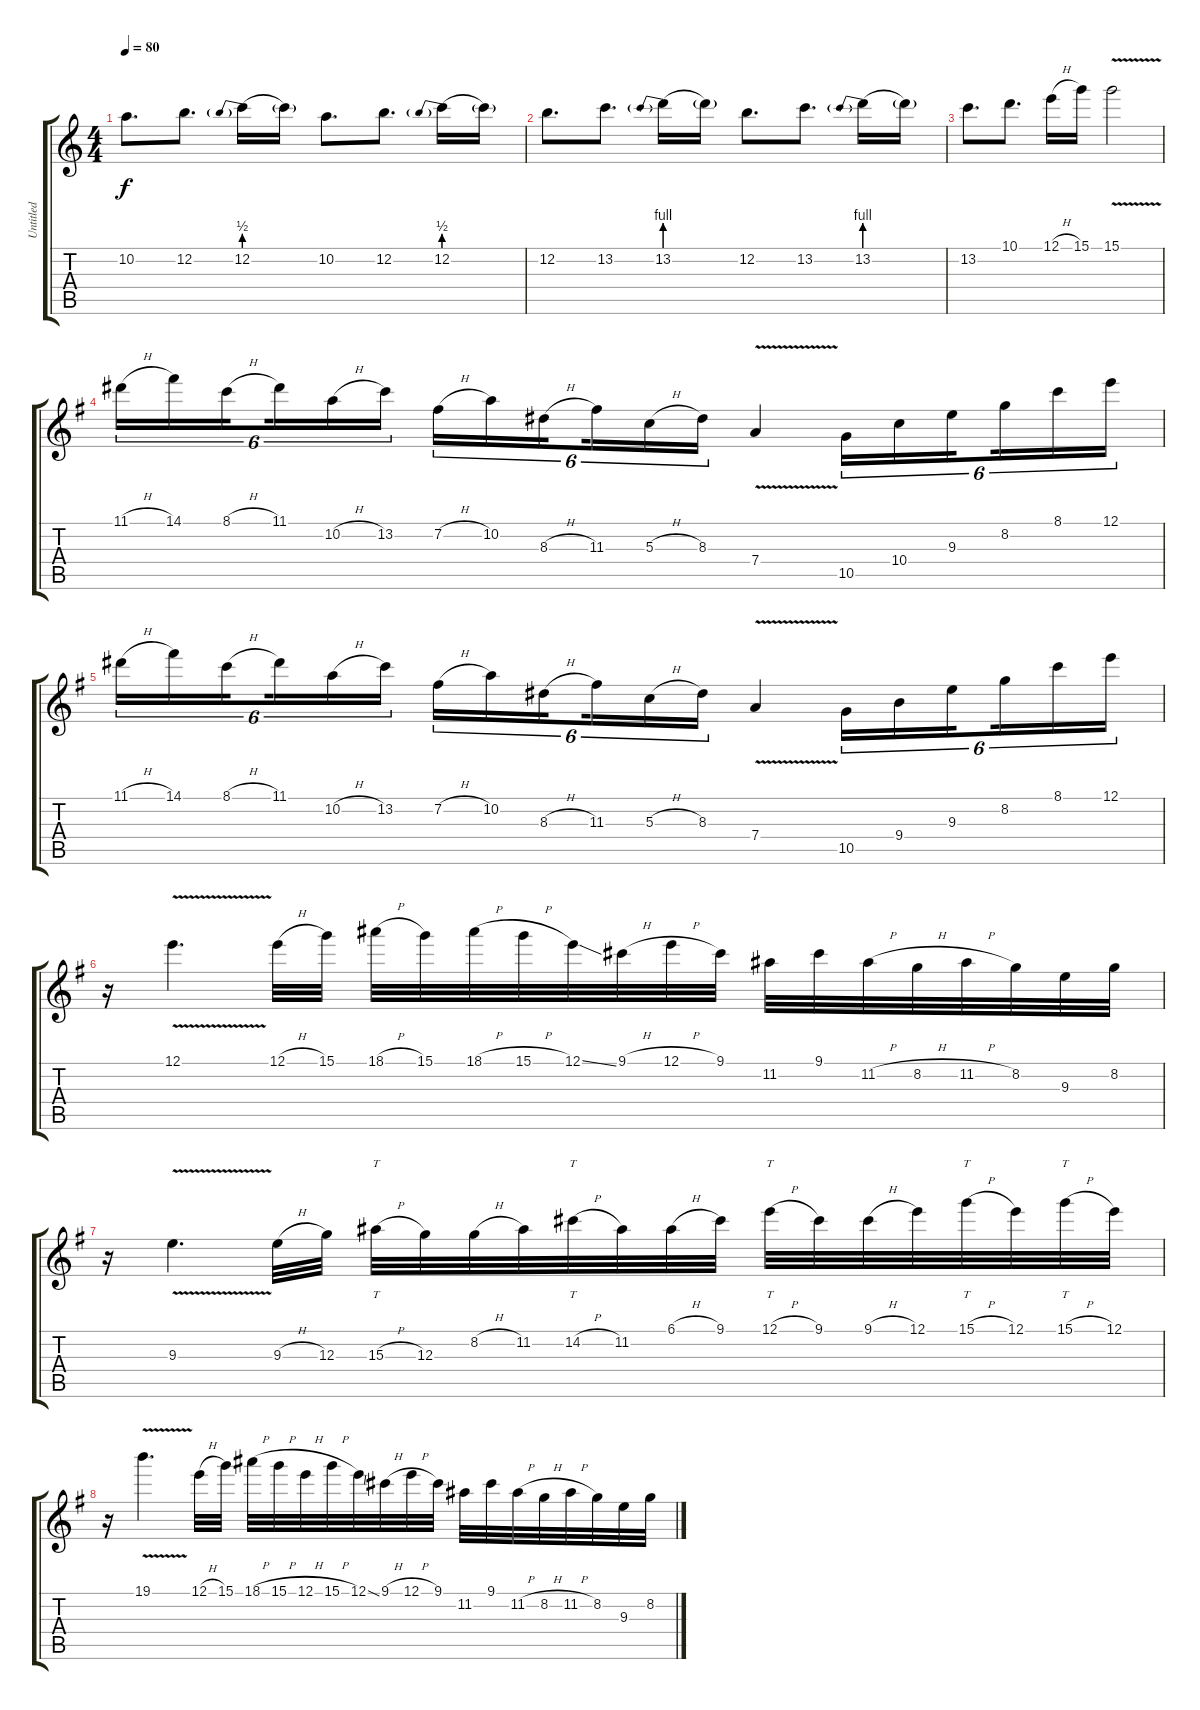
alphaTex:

\track ("Untitled" "Untitled") {instrument distortionguitar}
\staff {score tabs}
\tuning (E4 B3 G3 D3 A2 E2) {hide}
\ts (4 4)
\tempo 80
\clef g2
\ks c
10.2.8{d dy f} 12.2.8{d} 12.2{be (prebend 0 2 60 2)}.16 12.2{t}.16 10.2.8{d} 12.2.8{d} 12.2{be (prebend 0 2 60 2)}.16 12.2{t}.16 |
12.2.8{d} 13.2.8{d} 13.2{be (prebend 0 4 60 4)}.16 13.2{t}.16 12.2.8{d} 13.2.8{d} 13.2{be (prebend 0 4 60 4)}.16 13.2{t}.16 |
13.2.8{d} 10.1.8{d} 12.1{h}.16 15.1.16 15.1{v}.2 |
\ks g
11.1{h}.16{tu (6 4)} 14.1.16{tu (6 4)} 8.1{h}.16{tu (6 4) beam splitsecondary} 11.1.16{tu (6 4)} 10.2{h}.16{tu (6 4)} 13.2.16{tu (6 4)} 7.2{h}.16{tu (6 4)} 10.2.16{tu (6 4)} 8.3{h}.16{tu (6 4) beam splitsecondary} 11.3.16{tu (6 4)} 5.3{h}.16{tu (6 4)} 8.3.16{tu (6 4)} 7.4{v}.4 10.5.16{tu (6 4)} 10.4.16{tu (6 4)} 9.3.16{tu (6 4) beam splitsecondary} 8.2.16{tu (6 4)} 8.1.16{tu (6 4)} 12.1.16{tu (6 4)} |
11.1{h}.16{tu (6 4)} 14.1.16{tu (6 4)} 8.1{h}.16{tu (6 4) beam splitsecondary} 11.1.16{tu (6 4)} 10.2{h}.16{tu (6 4)} 13.2.16{tu (6 4)} 7.2{h}.16{tu (6 4)} 10.2.16{tu (6 4)} 8.3{h}.16{tu (6 4) beam splitsecondary} 11.3.16{tu (6 4)} 5.3{h}.16{tu (6 4)} 8.3.16{tu (6 4)} 7.4{v}.4 10.5.16{tu (6 4)} 9.4.16{tu (6 4)} 9.3.16{tu (6 4) beam splitsecondary} 8.2.16{tu (6 4)} 8.1.16{tu (6 4)} 12.1.16{tu (6 4)} |
r.16 12.1{v}.4{d} 12.1{h}.32 15.1.32 18.1{h}.32 15.1.32 18.1{h}.32 15.1{h}.32 12.1{ss}.32 9.1{h}.32 12.1{h}.32 9.1.32 11.2.32 9.1.32 11.2{h}.32 8.2{h}.32 11.2{h}.32 8.2.32 9.3.32 8.2.32 |
r.16 9.3{v}.4{d} 9.3{h}.32 12.3.32 15.3{h}.32{tt} 12.3.32 8.2{h}.32 11.2.32 14.2{h}.32{tt} 11.2.32 6.1{h}.32 9.1.32 12.1{h}.32{tt} 9.1.32 9.1{h}.32 12.1.32 15.1{h}.32{tt} 12.1.32 15.1{h}.32{tt} 12.1.32 |
r.16 19.1{v}.4{d} 12.1{h}.32 15.1.32 18.1{h}.32 15.1{h}.32 12.1{h}.32 15.1{h}.32 12.1{ss}.32 9.1{h}.32 12.1{h}.32 9.1.32 11.2.32 9.1.32 11.2{h}.32 8.2{h}.32 11.2{h}.32 8.2.32 9.3.32 8.2.32
